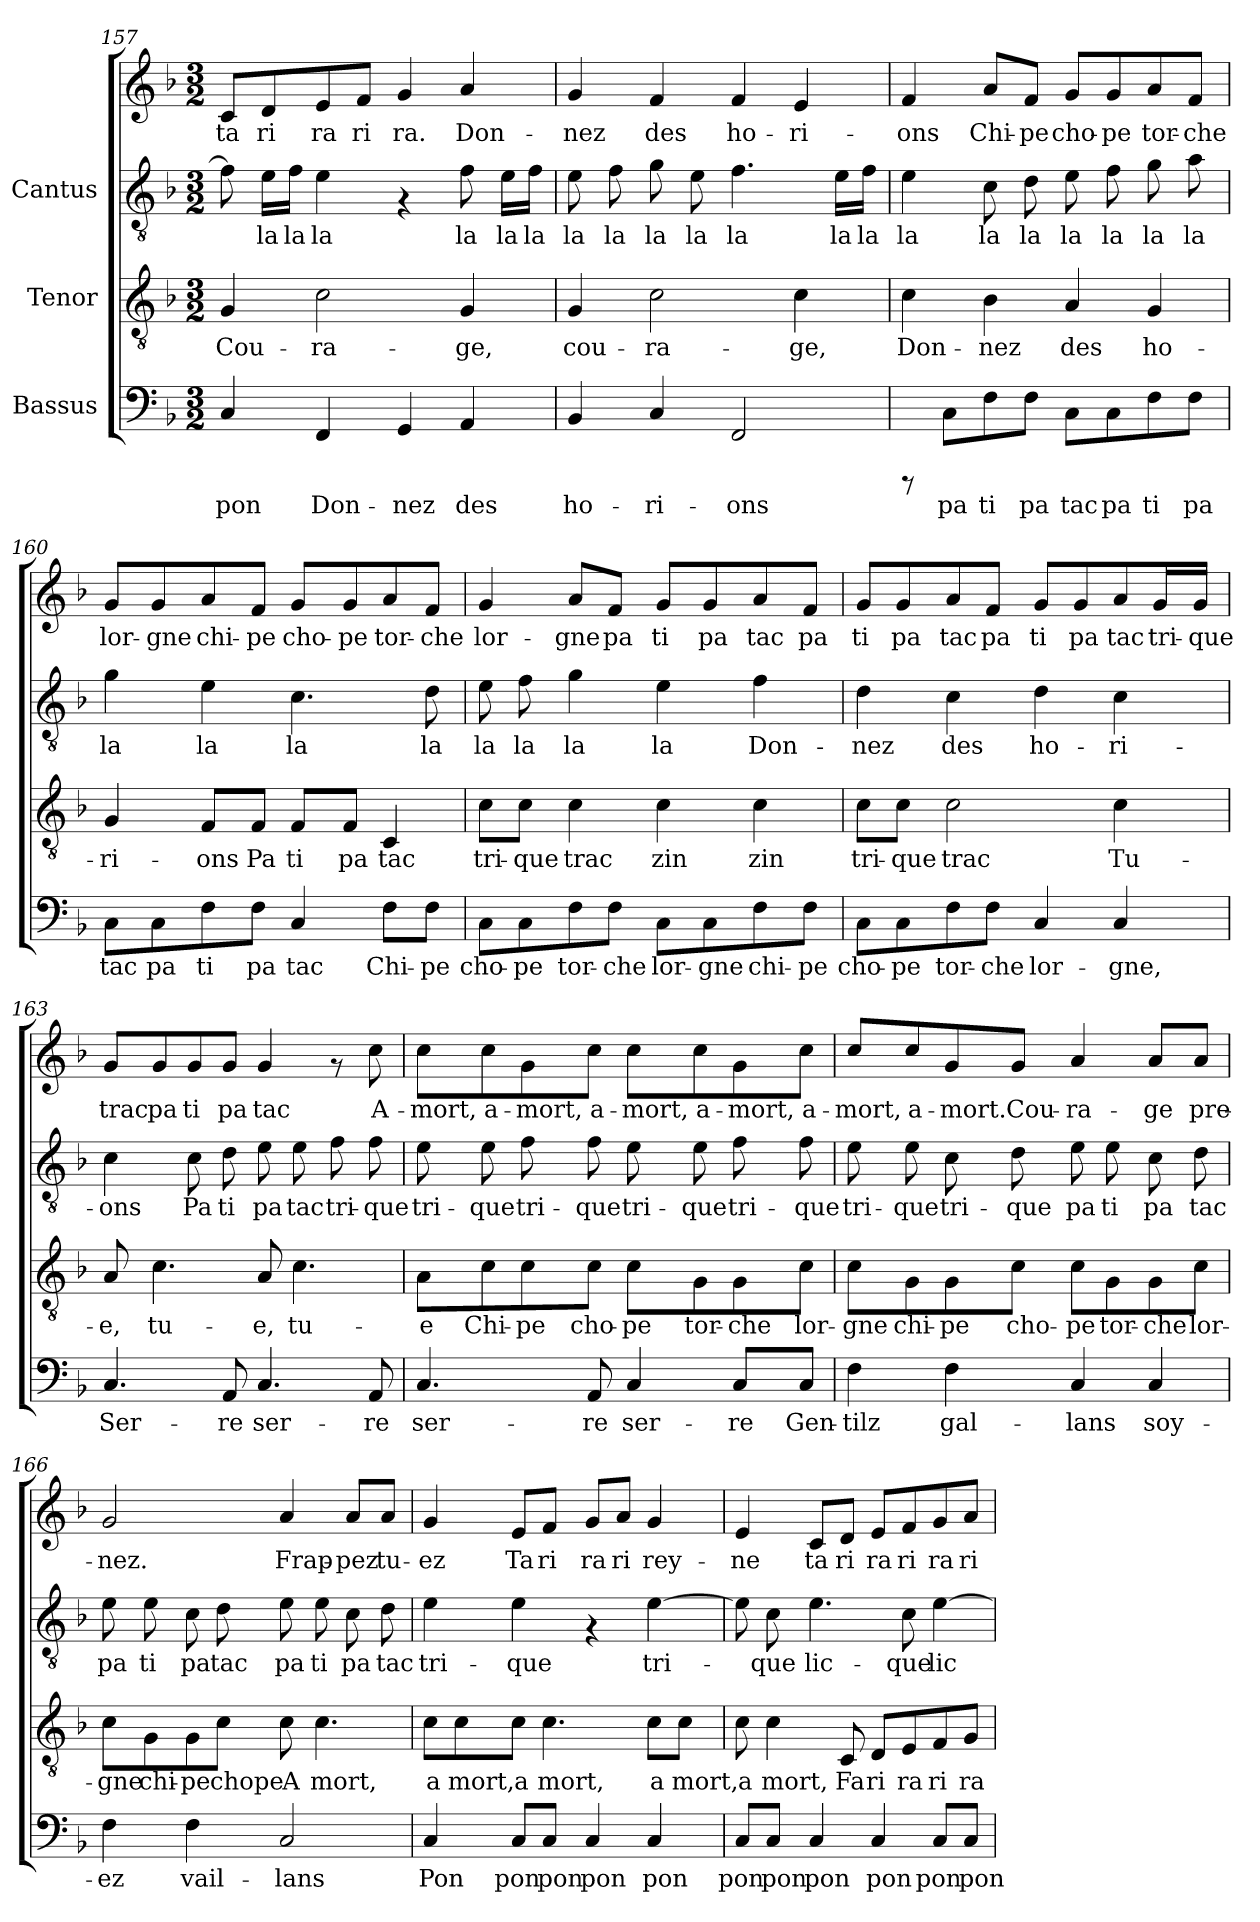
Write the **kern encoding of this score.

**kern	**text	**kern	**text	**kern	**text	**kern	**text
*part3	*part3	*part2	*part2	*part1	*part1	*part1	*part1
*staff4	*staff4	*staff3	*staff3	*staff2	*staff2	*staff1	*staff1
*I"Bassus	*	*I"Tenor	*	*I"Cantus	*	*	*
!!LO:LB:g=z
*clefF4	*	*clefGv2	*	*clefGv2	*	*clefG2	*
*k[b-]	*	*k[b-]	*	*k[b-]	*	*k[b-]	*
*F:	*	*F:	*	*F:	*	*F:	*
*M3/2	*	*M3/2	*	*M3/2	*	*M3/2	*
=157	=157	=157	=157	=157	=157	=157	=157
!	!LO:LY:b:cj	!	!LO:LY:b:cj	!	!LO:LY:b:cj	!	!LO:LY:b:cj
4C/	pon	4G/	Cou-	8f\]	-	8c/L	ta
!	!	!	!	!	!LO:LY:b:cj	!	!LO:LY:b:cj
.	.	.	.	16e\L	la	8d/	ri
!	!	!	!	!	!LO:LY:b:cj	!	!
.	.	.	.	16f\J	la	.	.
!	!LO:LY:b:cj	!	!LO:LY:b:cj	!	!LO:LY:b:cj	!	!LO:LY:b:cj
4FF/	Don-	2c\	-ra-	4e\	la	8e/	ra
!	!	!	!	!	!	!	!LO:LY:b:cj
.	.	.	.	.	.	8f/J	ri
!	!LO:LY:b:cj	!	!	!	!	!	!LO:LY:b:cj
4GG/	-nez	.	.	4rF	.	4g/	ra.
!	!LO:LY:b:cj	!	!LO:LY:b:cj	!	!LO:LY:b:cj	!	!LO:LY:b:cj
4AA/	des	4G/	-ge,	8f\	la	4a/	Don-
!	!	!	!	!	!LO:LY:b:cj	!	!
.	.	.	.	16e\L	la	.	.
!	!	!	!	!	!LO:LY:b:cj	!	!
.	.	.	.	16f\J	la	.	.
=158	=158	=158	=158	=158	=158	=158	=158
!	!LO:LY:b:cj	!	!LO:LY:b:cj	!	!LO:LY:b:cj	!	!LO:LY:b:cj
4BB-/	ho-	4G/	cou-	8e\	-la	4g/	nez
!	!	!	!	!	!LO:LY:b:cj	!	!
.	.	.	.	8f\	la	.	.
!	!LO:LY:b:cj	!	!LO:LY:b:cj	!	!LO:LY:b:cj	!	!LO:LY:b:cj
4C/	-ri-	2c\	-ra-	8g\	la	4f/	des
!	!	!	!	!	!LO:LY:b:cj	!	!
.	.	.	.	8e\	la	.	.
!	!LO:LY:b:cj	!	!	!	!LO:LY:b:cj	!	!LO:LY:b:cj
2FF/	-ons	.	.	4.f\	la	4f/	ho-
!	!	!	!LO:LY:b:cj	!	!	!	!LO:LY:b:cj
.	.	4c\	-ge,	.	.	4e/	-ri-
!	!	!	!	!	!LO:LY:b:cj	!	!
.	.	.	.	16e\L	la	.	.
!	!	!	!	!	!LO:LY:b:cj	!	!
.	.	.	.	16f\J	la	.	.
=159	=159	=159	=159	=159	=159	=159	=159
!	!	!	!LO:LY:b:cj	!	!LO:LY:b:cj	!	!LO:LY:b:cj
8rCCC	.	4c\	Don-	4e\	la	4f/	ons
!	!LO:LY:b:cj	!	!	!	!	!	!
8C\L	pa	.	.	.	.	.	.
!	!LO:LY:b:cj	!	!LO:LY:b:cj	!	!LO:LY:b:cj	!	!LO:LY:b:cj
8F\	ti	4B-\	-nez	8c\	la	8a/L	Chi-
!	!LO:LY:b:cj	!	!	!	!LO:LY:b:cj	!	!LO:LY:b:cj
8F\J	pa	.	.	8d\	la	8f/J	-pe
!	!LO:LY:b:cj	!	!LO:LY:b:cj	!	!LO:LY:b:cj	!	!LO:LY:b:cj
8C\L	tac	4A/	des	8e\	la	8g/L	cho-
!	!LO:LY:b:cj	!	!	!	!LO:LY:b:cj	!	!LO:LY:b:cj
8C\	pa	.	.	8f\	la	8g/	-pe
!	!LO:LY:b:cj	!	!LO:LY:b:cj	!	!LO:LY:b:cj	!	!LO:LY:b:cj
8F\	ti	4G/	ho-	8g\	la	8a/	tor-
!	!LO:LY:b:cj	!	!	!	!LO:LY:b:cj	!	!LO:LY:b:cj
8F\J	pa	.	.	8a\	la	8f/J	-che
!!LO:LB:g=z
=160	=160	=160	=160	=160	=160	=160	=160
!	!LO:LY:b:cj	!	!LO:LY:b:cj	!	!LO:LY:b:cj	!	!LO:LY:b:cj
8C\L	tac	4G/	-ri-	4g\	la	8g/L	lor-
!	!LO:LY:b:cj	!	!	!	!	!	!LO:LY:b:cj
8C\	pa	.	.	.	.	8g/	-gne
!	!LO:LY:b:cj	!	!LO:LY:b:cj	!	!LO:LY:b:cj	!	!LO:LY:b:cj
8F\	ti	8F/L	-ons	4e\	la	8a/	chi-
!	!LO:LY:b:cj	!	!LO:LY:b:cj	!	!	!	!LO:LY:b:cj
8F\J	pa	8F/J	Pa	.	.	8f/J	-pe
!	!LO:LY:b:cj	!	!LO:LY:b:cj	!	!LO:LY:b:cj	!	!LO:LY:b:cj
4C/	tac	8F/L	ti	4.c\	la	8g/L	cho-
!	!	!	!LO:LY:b:cj	!	!	!	!LO:LY:b:cj
.	.	8F/J	pa	.	.	8g/	-pe
!	!LO:LY:b:cj	!	!LO:LY:b:cj	!	!	!	!LO:LY:b:cj
8F\L	Chi-	4C/	tac	.	.	8a/	tor-
!	!LO:LY:b:cj	!	!	!	!LO:LY:b:cj	!	!LO:LY:b:cj
8F\J	-pe	.	.	8d\	la	8f/J	-che
=161	=161	=161	=161	=161	=161	=161	=161
!	!LO:LY:b:cj	!	!LO:LY:b:cj	!	!LO:LY:b:cj	!	!LO:LY:b:cj
8C\L	cho-	8c\L	tri-	8e\	la	4g/	lor-
!	!LO:LY:b:cj	!	!LO:LY:b:cj	!	!LO:LY:b:cj	!	!
8C\	-pe	8c\J	-que	8f\	la	.	.
!	!LO:LY:b:cj	!	!LO:LY:b:cj	!	!LO:LY:b:cj	!	!LO:LY:b:cj
8F\	tor-	4c\	trac	4g\	la	8a/L	-gne
!	!LO:LY:b:cj	!	!	!	!	!	!LO:LY:b:cj
8F\J	-che	.	.	.	.	8f/J	pa
!	!LO:LY:b:cj	!	!LO:LY:b:cj	!	!LO:LY:b:cj	!	!LO:LY:b:cj
8C\L	lor-	4c\	zin	4e\	la	8g/L	ti
!	!LO:LY:b:cj	!	!	!	!	!	!LO:LY:b:cj
8C\	-gne	.	.	.	.	8g/	pa
!	!LO:LY:b:cj	!	!LO:LY:b:cj	!	!LO:LY:b:cj	!	!LO:LY:b:cj
8F\	chi-	4c\	zin	4f\	Don-	8a/	tac
!	!LO:LY:b:cj	!	!	!	!	!	!LO:LY:b:cj
8F\J	-pe	.	.	.	.	8f/J	pa
=162	=162	=162	=162	=162	=162	=162	=162
!	!LO:LY:b:cj	!	!LO:LY:b:cj	!	!LO:LY:b:cj	!	!LO:LY:b:cj
8C\L	cho-	8c\L	tri-	4d\	nez	8g/L	-ti
!	!LO:LY:b:cj	!	!LO:LY:b:cj	!	!	!	!LO:LY:b:cj
8C\	-pe	8c\J	-que	.	.	8g/	pa
!	!LO:LY:b:cj	!	!LO:LY:b:cj	!	!LO:LY:b:cj	!	!LO:LY:b:cj
8F\	tor-	2c\	trac	4c\	des	8a/	tac
!	!LO:LY:b:cj	!	!	!	!	!	!LO:LY:b:cj
8F\J	-che	.	.	.	.	8f/J	pa
!	!LO:LY:b:cj	!	!	!	!LO:LY:b:cj	!	!LO:LY:b:cj
4C/	lor-	.	.	4d\	ho-	8g/L	ti
!	!	!	!	!	!	!	!LO:LY:b:cj
.	.	.	.	.	.	8g/	pa
!	!LO:LY:b:cj	!	!LO:LY:b:cj	!	!LO:LY:b:cj	!	!LO:LY:b:cj
4C/	-gne,	4c\	Tu-	4c\	-ri-	8a/	tac
!	!	!	!	!	!	!	!LO:LY:b:cj
.	.	.	.	.	.	16g/L	tri-
!	!	!	!	!	!	!	!LO:LY:b:cj
.	.	.	.	.	.	16g/JJ	-que
!!LO:LB:g=z
=163	=163	=163	=163	=163	=163	=163	=163
!	!LO:LY:b:cj	!	!LO:LY:b:cj	!	!LO:LY:b:cj	!	!LO:LY:b:cj
4.C/	Ser-	8A/	-e,	4c\	-ons	8g/L	-trac
!	!	!	!LO:LY:b:cj	!	!	!	!LO:LY:b:cj
.	.	4.c\	tu-	.	.	8g/	pa
!	!	!	!	!	!LO:LY:b:cj	!	!LO:LY:b:cj
.	.	.	.	8c\	Pa	8g/	ti
!	!LO:LY:b:cj	!	!	!	!LO:LY:b:cj	!	!LO:LY:b:cj
8AA/	-re	.	.	8d\	ti	8g/J	pa
!	!LO:LY:b:cj	!	!LO:LY:b:cj	!	!LO:LY:b:cj	!	!LO:LY:b:cj
4.C/	ser-	8A/	-e,	8e\	pa	4g/	tac
!	!	!	!LO:LY:b:cj	!	!LO:LY:b:cj	!	!
.	.	4.c\	tu-	8e\	tac	.	.
!	!	!	!	!	!LO:LY:b:cj	!	!
.	.	.	.	8f\	tri-	8rf	.
!	!LO:LY:b:cj	!	!	!	!LO:LY:b:cj	!	!LO:LY:b:cj
8AA/	-re	.	.	8f\	-que	8cc\	A-
=164	=164	=164	=164	=164	=164	=164	=164
!	!LO:LY:b:cj	!	!LO:LY:b:cj	!	!LO:LY:b:cj	!	!LO:LY:b:cj
4.C/	ser-	8A\L	-e	8e\	-tri-	8cc\L	mort,
!	!	!	!LO:LY:b:cj	!	!LO:LY:b:cj	!	!LO:LY:b:cj
.	.	8c\	Chi-	8e\	-que	8cc\	a-
!	!	!	!LO:LY:b:cj	!	!LO:LY:b:cj	!	!LO:LY:b:cj
.	.	8c\	-pe	8f\	tri-	8g\	-mort,
!	!LO:LY:b:cj	!	!LO:LY:b:cj	!	!LO:LY:b:cj	!	!LO:LY:b:cj
8AA/	-re	8c\J	cho-	8f\	-que	8cc\J	a-
!	!LO:LY:b:cj	!	!LO:LY:b:cj	!	!LO:LY:b:cj	!	!LO:LY:b:cj
4C/	ser-	8c\L	-pe	8e\	tri-	8cc\L	-mort,
!	!	!	!LO:LY:b:cj	!	!LO:LY:b:cj	!	!LO:LY:b:cj
.	.	8G\	tor-	8e\	-que	8cc\	a-
!	!LO:LY:b:cj	!	!LO:LY:b:cj	!	!LO:LY:b:cj	!	!LO:LY:b:cj
8C/L	-re	8G\	-che	8f\	tri-	8g\	-mort,
!	!LO:LY:b:cj	!	!LO:LY:b:cj	!	!LO:LY:b:cj	!	!LO:LY:b:cj
8C/J	Gen-	8c\J	lor-	8f\	-que	8cc\J	a-
=165	=165	=165	=165	=165	=165	=165	=165
!	!LO:LY:b:cj	!	!LO:LY:b:cj	!	!LO:LY:b:cj	!	!LO:LY:b:cj
4F\	-tilz	8c\L	-gne	8e\	-tri-	8cc/L	mort,
!	!	!	!LO:LY:b:cj	!	!LO:LY:b:cj	!	!LO:LY:b:cj
.	.	8G\	chi-	8e\	-que	8cc/	a-
!	!LO:LY:b:cj	!	!LO:LY:b:cj	!	!LO:LY:b:cj	!	!LO:LY:b:cj
4F\	gal-	8G\	-pe	8c\	tri-	8g/	-mort.
!	!	!	!LO:LY:b:cj	!	!LO:LY:b:cj	!	!LO:LY:b:cj
.	.	8c\J	cho-	8d\	-que	8g/J	Cou-
!	!LO:LY:b:cj	!	!LO:LY:b:cj	!	!LO:LY:b:cj	!	!LO:LY:b:cj
4C/	-lans	8c\L	-pe	8e\	pa	4a/	-ra-
!	!	!	!LO:LY:b:cj	!	!LO:LY:b:cj	!	!
.	.	8G\	tor-	8e\	ti	.	.
!	!LO:LY:b:cj	!	!LO:LY:b:cj	!	!LO:LY:b:cj	!	!LO:LY:b:cj
4C/	soy-	8G\	-che	8c\	pa	8a/L	-ge
!	!	!	!LO:LY:b:cj	!	!LO:LY:b:cj	!	!LO:LY:b:cj
.	.	8c\J	lor-	8d\	tac	8a/J	pre-
!!LO:PB:g=z
=166	=166	=166	=166	=166	=166	=166	=166
!	!LO:LY:b:cj	!	!LO:LY:b:cj	!	!LO:LY:b:cj	!	!LO:LY:b:cj
4F\	-ez	8c\L	-gne	8e\	-pa	2g/	nez.
!	!	!	!LO:LY:b:cj	!	!LO:LY:b:cj	!	!
.	.	8G\	chi-	8e\	ti	.	.
!	!LO:LY:b:cj	!	!LO:LY:b:cj	!	!LO:LY:b:cj	!	!
4F\	vail-	8G\	-pe	8c\	pa	.	.
!	!	!	!LO:LY:b:cj	!	!LO:LY:b:cj	!	!
.	.	8c\J	chope	8d\	tac	.	.
!	!LO:LY:b:cj	!	!LO:LY:b:cj	!	!LO:LY:b:cj	!	!LO:LY:b:cj
2C/	-lans	8c\	A	8e\	pa	4a/	Frap-
!	!	!	!LO:LY:b:cj	!	!LO:LY:b:cj	!	!
.	.	4.c\	mort,	8e\	ti	.	.
!	!	!	!	!	!LO:LY:b:cj	!	!LO:LY:b:cj
.	.	.	.	8c\	pa	8a/L	-pez
!	!	!	!	!	!LO:LY:b:cj	!	!LO:LY:b:cj
.	.	.	.	8d\	tac	8a/J	tu-
=167	=167	=167	=167	=167	=167	=167	=167
!	!LO:LY:b:cj	!	!LO:LY:b:cj	!	!LO:LY:b:cj	!	!LO:LY:b:cj
4C/	Pon	8c\L	a	4e\	-tri-	4g/	ez
!	!	!	!LO:LY:b:cj	!	!	!	!
.	.	8c\	mort,	.	.	.	.
!	!LO:LY:b:cj	!	!LO:LY:b:cj	!	!LO:LY:b:cj	!	!LO:LY:b:cj
8C/L	pon	8c\J	a	4e\	-que	8e/L	Ta
!	!LO:LY:b:cj	!	!LO:LY:b:cj	!	!	!	!LO:LY:b:cj
8C/J	pon	4.c\	mort,	.	.	8f/J	ri
!	!LO:LY:b:cj	!	!	!	!	!	!LO:LY:b:cj
4C/	pon	.	.	4rF	.	8g/L	ra
!	!	!	!	!	!	!	!LO:LY:b:cj
.	.	.	.	.	.	8a/J	ri
!	!LO:LY:b:cj	!	!LO:LY:b:cj	!	!LO:LY:b:cj	!	!LO:LY:b:cj
4C/	pon	8c\L	a	[>4e\	tri-	4g/	rey-
!	!	!	!LO:LY:b:cj	!	!	!	!
.	.	8c\J	mort,	.	.	.	.
=168	=168	=168	=168	=168	=168	=168	=168
!	!LO:LY:b:cj	!	!LO:LY:b:cj	!	!LO:LY:b:cj	!	!LO:LY:b:cj
8C/L	pon	8c\	a	8e\]	.	4e/	-ne
!	!LO:LY:b:cj	!	!LO:LY:b:cj	!	!LO:LY:b:cj	!	!
8C/J	pon	4c\	mort,	8c\	que	.	.
!	!LO:LY:b:cj	!	!	!	!LO:LY:b:cj	!	!LO:LY:b:cj
4C/	pon	.	.	4.e\	lic-	8c/L	ta
!	!	!	!LO:LY:b:cj	!	!	!	!LO:LY:b:cj
.	.	8C/	Fa	.	.	8d/J	ri
!	!LO:LY:b:cj	!	!LO:LY:b:cj	!	!	!	!LO:LY:b:cj
4C/	pon	8D/L	ri	.	.	8e/L	ra
!	!	!	!LO:LY:b:cj	!	!LO:LY:b:cj	!	!LO:LY:b:cj
.	.	8E/	ra	8c\	-que	8f/	ri
!	!LO:LY:b:cj	!	!LO:LY:b:cj	!	!LO:LY:b:cj	!	!LO:LY:b:cj
8C/L	pon	8F/	ri	[>4e\	lic-	8g/	ra
!	!LO:LY:b:cj	!	!LO:LY:b:cj	!	!	!	!LO:LY:b:cj
8C/J	pon	8G/J	ra	.	.	8a/J	ri
=	=	=	=	=	=	=	=
*-	*-	*-	*-	*-	*-	*-	*-
